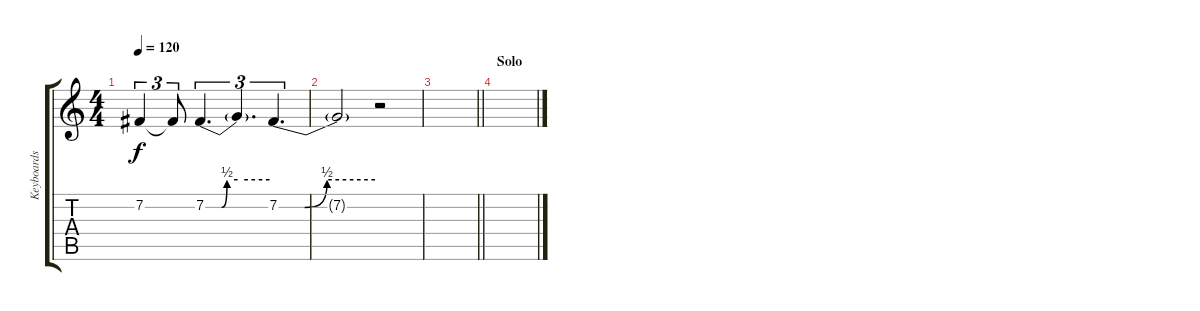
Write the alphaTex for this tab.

\track ("Keyboards - Strings" "Keyboards ") {instrument stringensemble1}
\staff {score tabs}
\tuning (E4 B3 G3 D3 A2 E2) {hide}
\ts (4 4)
\tempo 120
\clef g2
\ks c
7.2{t}.4{tu (3 2) dy f} 7.2{t}.8{tu (3 2)} 7.2{be (custom 0 0 15 0 20 2 30 2 60 2)}.4{d tu (3 2) volume 7} 7.2{t}.4{d tu (3 2)} 7.2{be (custom 0 0 16 0 30 2 60 2)}.4{d tu (3 2) volume 5} |
7.2{t}.2 r.2 |
\barLineRight lightlight
|
\section ("" "Solo")
